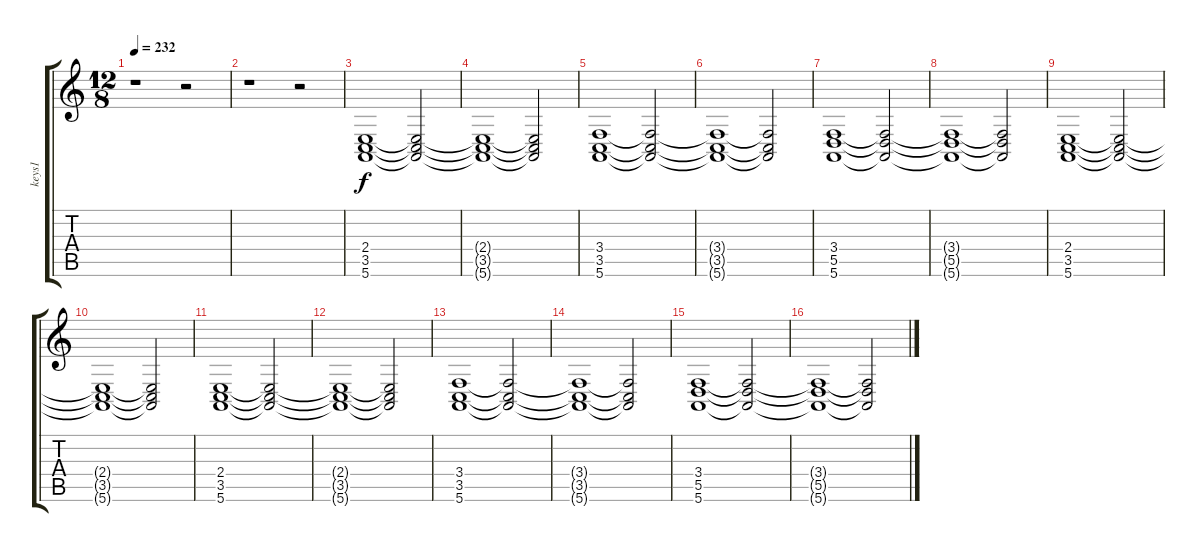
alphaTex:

\track ("keys1" "keys1") {instrument choiraahs}
\staff {score tabs}
\tuning (E4 B3 G3 D3 A2 E2) {hide}
\ts (12 8)
\tempo 232
\clef g2
\ks c
r.1{dy f} r.2 |
r.1 r.2 |
(2.4 3.5 5.6).1 (2.4{t} 3.5{t} 5.6{t}).2 |
(2.4{t} 3.5{t} 5.6{t}).1 (2.4{t} 3.5{t} 5.6{t}).2 |
(3.4 3.5 5.6).1 (3.4{t} 3.5{t} 5.6{t}).2 |
(3.4{t} 3.5{t} 5.6{t}).1 (3.4{t} 3.5{t} 5.6{t}).2 |
(3.4 5.5 5.6).1 (3.4{t} 5.5{t} 5.6{t}).2 |
(3.4{t} 5.5{t} 5.6{t}).1 (3.4{t} 5.5{t} 5.6{t}).2 |
(2.4 3.5 5.6).1 (2.4{t} 3.5{t} 5.6{t}).2 |
(2.4{t} 3.5{t} 5.6{t}).1 (2.4{t} 3.5{t} 5.6{t}).2 |
(2.4 3.5 5.6).1 (2.4{t} 3.5{t} 5.6{t}).2 |
(2.4{t} 3.5{t} 5.6{t}).1 (2.4{t} 3.5{t} 5.6{t}).2 |
(3.4 3.5 5.6).1 (3.4{t} 3.5{t} 5.6{t}).2 |
(3.4{t} 3.5{t} 5.6{t}).1 (3.4{t} 3.5{t} 5.6{t}).2 |
(3.4 5.5 5.6).1 (3.4{t} 5.5{t} 5.6{t}).2 |
(3.4{t} 5.5{t} 5.6{t}).1 (3.4{t} 5.5{t} 5.6{t}).2
